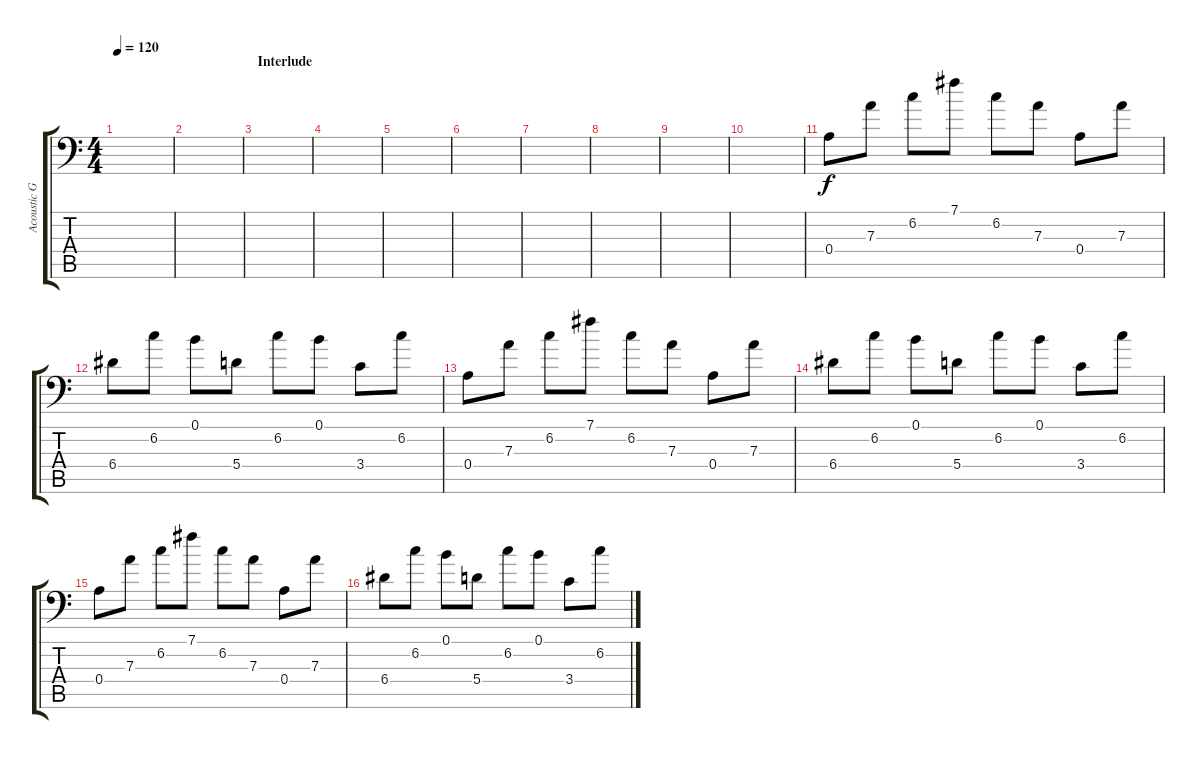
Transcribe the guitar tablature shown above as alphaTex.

\track ("Acoustic Guitar" "Acoustic G") {instrument acousticguitarsteel}
\staff {score tabs}
\tuning (B3 Gb3 D3 A2 E2 A1) {hide}
\ts (4 4)
\tempo 120
\clef f4
\ks c
|
|
\section ("" "Interlude")
|
|
|
|
|
|
|
|
0.4.8 7.3.8 6.2.8 7.1.8 6.2.8 7.3.8 0.4.8 7.3.8 |
6.4.8 6.2.8 0.1.8 5.4.8 6.2.8 0.1.8 3.4.8 6.2.8 |
0.4.8 7.3.8 6.2.8 7.1.8 6.2.8 7.3.8 0.4.8 7.3.8 |
6.4.8 6.2.8 0.1.8 5.4.8 6.2.8 0.1.8 3.4.8 6.2.8 |
0.4.8 7.3.8 6.2.8 7.1.8 6.2.8 7.3.8 0.4.8 7.3.8 |
6.4.8 6.2.8 0.1.8 5.4.8 6.2.8 0.1.8 3.4.8 6.2.8
